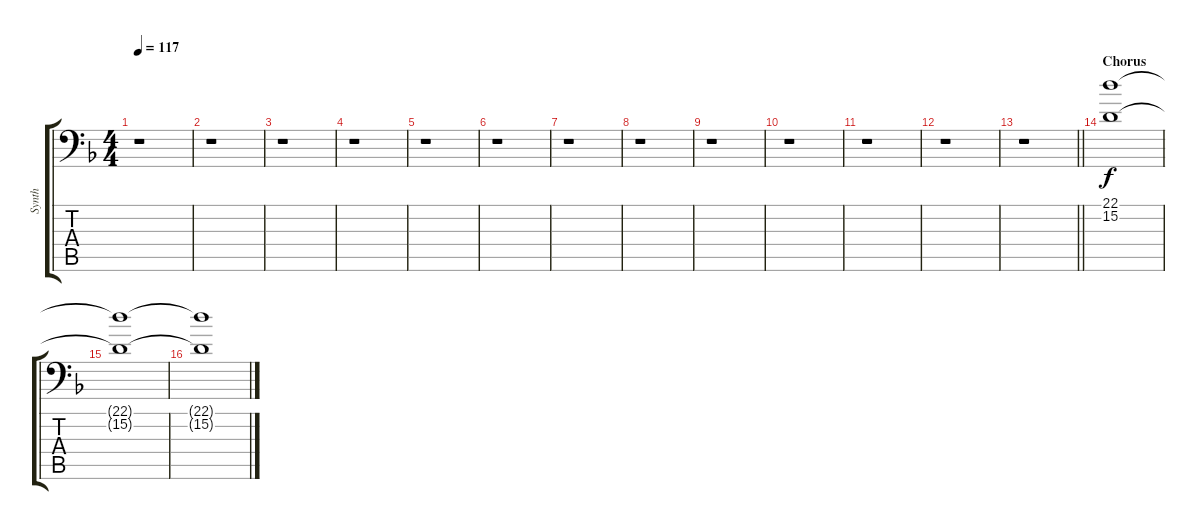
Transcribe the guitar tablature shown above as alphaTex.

\track ("Synth" "Synth") {instrument lead2sawtooth}
\staff {score tabs}
\tuning (E3 B2 G2 D2 A1 E1) {hide}
\ts (4 4)
\tempo 117
\clef f4
\ks f
r.1{dy ppp} |
r.1 |
r.1 |
r.1 |
r.1 |
r.1 |
r.1 |
r.1 |
r.1 |
r.1 |
r.1 |
r.1 |
\barLineRight lightlight
r.1 |
\section ("" "Chorus")
(22.1 15.2).1{dy f} |
(22.1{t} 15.2{t}).1 |
(22.1{t} 15.2{t}).1
